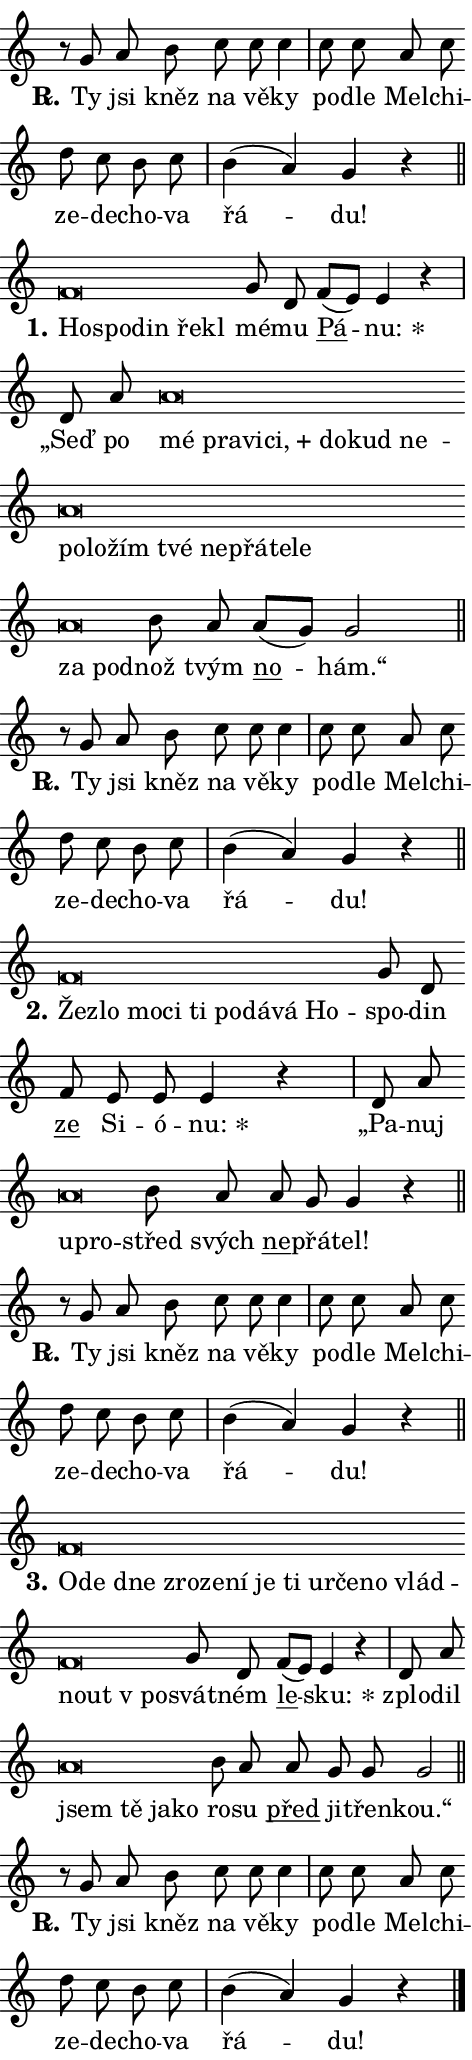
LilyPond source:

\version "2.24.0"
\header { tagline = "" }
\paper {
  indent = 0\cm
  top-margin = 0\cm
  right-margin = 0.13\cm % to fit lyric hyphens
  bottom-margin = 0\cm
  left-margin = 0\cm
  paper-width = 8\cm
  page-breaking = #ly:one-page-breaking
  system-system-spacing.basic-distance = #11
  score-system-spacing.basic-distance = #11
  ragged-last = ##f
}


%% Author: Thomas Morley
%% https://lists.gnu.org/archive/html/lilypond-user/2020-05/msg00002.html
#(define (line-position grob)
"Returns position of @var[grob} in current system:
   @code{'start}, if at first time-step
   @code{'end}, if at last time-step
   @code{'middle} otherwise
"
  (let* ((col (ly:item-get-column grob))
         (ln (ly:grob-object col 'left-neighbor))
         (rn (ly:grob-object col 'right-neighbor))
         (col-to-check-left (if (ly:grob? ln) ln col))
         (col-to-check-right (if (ly:grob? rn) rn col))
         (break-dir-left
           (and
             (ly:grob-property col-to-check-left 'non-musical #f)
             (ly:item-break-dir col-to-check-left)))
         (break-dir-right
           (and
             (ly:grob-property col-to-check-right 'non-musical #f)
             (ly:item-break-dir col-to-check-right))))
        (cond ((eqv? 1 break-dir-left) 'start)
              ((eqv? -1 break-dir-right) 'end)
              (else 'middle))))

#(define (tranparent-at-line-position vctor)
  (lambda (grob)
  "Relying on @code{line-position} select the relevant enry from @var{vctor}.
Used to determine transparency,"
    (case (line-position grob)
      ((end) (not (vector-ref vctor 0)))
      ((middle) (not (vector-ref vctor 1)))
      ((start) (not (vector-ref vctor 2))))))

noteHeadBreakVisibility =
#(define-music-function (break-visibility)(vector?)
"Makes @code{NoteHead}s transparent relying on @var{break-visibility}"
#{
  \override NoteHead.transparent =
    #(tranparent-at-line-position break-visibility)
#})

#(define delete-ledgers-for-transparent-note-heads
  (lambda (grob)
    "Reads whether a @code{NoteHead} is transparent.
If so this @code{NoteHead} is removed from @code{'note-heads} from
@var{grob}, which is supposed to be @code{LedgerLineSpanner}.
As a result ledgers are not printed for this @code{NoteHead}"
    (let* ((nhds-array (ly:grob-object grob 'note-heads))
           (nhds-list
             (if (ly:grob-array? nhds-array)
                 (ly:grob-array->list nhds-array)
                 '()))
           ;; Relies on the transparent-property being done before
           ;; Staff.LedgerLineSpanner.after-line-breaking is executed.
           ;; This is fragile ...
           (to-keep
             (remove
               (lambda (nhd)
                 (ly:grob-property nhd 'transparent #f))
               nhds-list)))
      ;; TODO find a better method to iterate over grob-arrays, similiar
      ;; to filter/remove etc for lists
      ;; For now rebuilt from scratch
      (set! (ly:grob-object grob 'note-heads)  '())
      (for-each
        (lambda (nhd)
          (ly:pointer-group-interface::add-grob grob 'note-heads nhd))
        to-keep))))

squashNotes = {
  \override NoteHead.X-extent = #'(-0.2 . 0.2)
  \override NoteHead.Y-extent = #'(-0.75 . 0)
  \override NoteHead.stencil =
    #(lambda (grob)
       (let ((pos (ly:grob-property grob 'staff-position)))
         (begin
           (if (< pos -7) (display "ERROR: Lower brevis then expected\n") (display ""))
           (if (<= pos -6) ly:text-interface::print ly:note-head::print))))
}
unSquashNotes = {
  \revert NoteHead.X-extent
  \revert NoteHead.Y-extent
  \revert NoteHead.stencil
}

hideNotes = \noteHeadBreakVisibility #begin-of-line-visible
unHideNotes = \noteHeadBreakVisibility #all-visible

% work-around for resetting accidentals
% https://lilypond.org/doc/v2.23/Documentation/notation/displaying-rhythms#unmetered-music
cadenzaMeasure = {
  \cadenzaOff
  \partial 1024 s1024
  \cadenzaOn
}

#(define-markup-command (accent layout props text) (markup?)
  "Underline accented syllable"
  (interpret-markup layout props
    #{\markup \override #'(offset . 4.3) \underline { #text }#}))

responsum = \markup \concat {
  "R" \hspace #-1.05 \path #0.1 #'((moveto 0 0.07) (lineto 0.9 0.8)) \hspace #0.05 "."
}

spaceSize = #0.6828661417322834 % exact space size for TeX Gyre Schola

\layout {
  \context {
    \Staff
    \remove "Time_signature_engraver"
    \override LedgerLineSpanner.after-line-breaking = #delete-ledgers-for-transparent-note-heads
  }
  \context {
    \Lyrics {
      \override LyricSpace.minimum-distance = \spaceSize
      \override LyricText.font-name = #"TeX Gyre Schola"
      \override LyricText.font-size = 1
      \override StanzaNumber.font-name = #"TeX Gyre Schola Bold"
      \override StanzaNumber.font-size = 1
    }
  }
  \context {
    \Score 
    \override NoteHead.text =
      #(lambda (grob) 
        (let ((pos (ly:grob-property grob 'staff-position)))
          #{\markup {
            \combine
              \halign #-0.55 \raise #(if (= pos -6) 0 0.5) \override #'(thickness . 2) \draw-line #'(3.2 . 0)
              \musicglyph "noteheads.sM1"
          }#}))
  }
}

% magnetic-lyrics.ily
%
%   written by
%     Jean Abou Samra <jean@abou-samra.fr>
%     Werner Lemberg <wl@gnu.org>
%
%   adapted by
%     Jiri Hon <jiri.hon@gmail.com>
%
% Version 2022-Apr-15

% https://www.mail-archive.com/lilypond-user@gnu.org/msg149350.html

#(define (Left_hyphen_pointer_engraver context)
   "Collect syllable-hyphen-syllable occurrences in lyrics and store
them in properties.  This engraver only looks to the left.  For
example, if the lyrics input is @code{foo -- bar}, it does the
following.

@itemize @bullet
@item
Set the @code{text} property of the @code{LyricHyphen} grob between
@q{foo} and @q{bar} to @code{foo}.

@item
Set the @code{left-hyphen} property of the @code{LyricText} grob with
text @q{foo} to the @code{LyricHyphen} grob between @q{foo} and
@q{bar}.
@end itemize

Use this auxiliary engraver in combination with the
@code{lyric-@/text::@/apply-@/magnetic-@/offset!} hook."
   (let ((hyphen #f)
         (text #f))
     (make-engraver
      (acknowledgers
       ((lyric-syllable-interface engraver grob source-engraver)
        (set! text grob)))
      (end-acknowledgers
       ((lyric-hyphen-interface engraver grob source-engraver)
        ;(when (not (grob::has-interface grob 'lyric-space-interface))
          (set! hyphen grob)));)
      ((stop-translation-timestep engraver)
       (when (and text hyphen)
         (ly:grob-set-object! text 'left-hyphen hyphen))
       (set! text #f)
       (set! hyphen #f)))))

#(define (lyric-text::apply-magnetic-offset! grob)
   "If the space between two syllables is less than the value in
property @code{LyricText@/.details@/.squash-threshold}, move the right
syllable to the left so that it gets concatenated with the left
syllable.

Use this function as a hook for
@code{LyricText@/.after-@/line-@/breaking} if the
@code{Left_@/hyphen_@/pointer_@/engraver} is active."
   (let ((hyphen (ly:grob-object grob 'left-hyphen #f)))
     (when hyphen
       (let ((left-text (ly:spanner-bound hyphen LEFT)))
         (when (grob::has-interface left-text 'lyric-syllable-interface)
           (let* ((common (ly:grob-common-refpoint grob left-text X))
                  (this-x-ext (ly:grob-extent grob common X))
                  (left-x-ext
                   (begin
                     ;; Trigger magnetism for left-text.
                     (ly:grob-property left-text 'after-line-breaking)
                     (ly:grob-extent left-text common X)))
                  ;; `delta` is the gap width between two syllables.
                  (delta (- (interval-start this-x-ext)
                            (interval-end left-x-ext)))
                  (details (ly:grob-property grob 'details))
                  (threshold (assoc-get 'squash-threshold details 0.2)))
             (when (< delta threshold)
               (let* (;; We have to manipulate the input text so that
                      ;; ligatures crossing syllable boundaries are not
                      ;; disabled.  For languages based on the Latin
                      ;; script this is essentially a beautification.
                      ;; However, for non-Western scripts it can be a
                      ;; necessity.
                      (lt (ly:grob-property left-text 'text))
                      (rt (ly:grob-property grob 'text))
                      (is-space (grob::has-interface hyphen 'lyric-space-interface))
                      (space (if is-space " " ""))
                      (extra-delta (if is-space spaceSize 0))
                      ;; Append new syllable.
                      (ltrt-space (if (and (string? lt) (string? rt))
                                (string-append lt space rt)
                                (make-concat-markup (list lt space rt))))
                      ;; Right-align `ltrt` to the right side.
                      (ltrt-space-markup (grob-interpret-markup
                               grob
                               (make-translate-markup
                                (cons (interval-length this-x-ext) 0)
                                (make-right-align-markup ltrt-space)))))
                 (begin
                   ;; Don't print `left-text`.
                   (ly:grob-set-property! left-text 'stencil #f)
                   ;; Set text and stencil (which holds all collected
                   ;; syllables so far) and shift it to the left.
                   (ly:grob-set-property! grob 'text ltrt-space)
                   (ly:grob-set-property! grob 'stencil ltrt-space-markup)
                   (ly:grob-translate-axis! grob (- (- delta extra-delta)) X))))))))))


#(define (lyric-hyphen::displace-bounds-first grob)
   ;; Make very sure this callback isn't triggered too early.
   (let ((left (ly:spanner-bound grob LEFT))
         (right (ly:spanner-bound grob RIGHT)))
     (ly:grob-property left 'after-line-breaking)
     (ly:grob-property right 'after-line-breaking)
     (ly:lyric-hyphen::print grob)))

squashThreshold = #0.4

\layout {
  \context {
    \Lyrics
    \consists #Left_hyphen_pointer_engraver
    \override LyricText.after-line-breaking =
      #lyric-text::apply-magnetic-offset!
    \override LyricHyphen.stencil = #lyric-hyphen::displace-bounds-first
    \override LyricText.details.squash-threshold = \squashThreshold
    \override LyricHyphen.minimum-distance = 0
    \override LyricHyphen.minimum-length = \squashThreshold
  }
}

squashText = \override LyricText.details.squash-threshold = 9999
unSquashText = \override LyricText.details.squash-threshold = \squashThreshold

leftText = \override LyricText.self-alignment-X = #LEFT
unLeftText = \revert LyricText.self-alignment-X

starOffset = #(lambda (grob) 
                (let ((x_offset (ly:self-alignment-interface::aligned-on-x-parent grob)))
                  (if (= x_offset 0) 0 (+ x_offset 1.2))))

star = #(define-music-function (syllable)(string?)
"Append star separator at the end of a syllable"
#{
  \once \override LyricText.X-offset = #starOffset
  \lyricmode { \markup {
    #syllable
    \override #'((font-name . "TeX Gyre Schola Bold")) \hspace #0.2 \lower #0.65 \larger "*"
  } }
#})

starAccent = #(define-music-function (syllable)(string?)
"Append star separator at the end of a syllable and make accent"
#{
  \once \override LyricText.X-offset = #starOffset
  \lyricmode { \markup {
    \accent #syllable
    \override #'((font-name . "TeX Gyre Schola Bold")) \hspace #0.2 \lower #0.65 \larger "*"
  } }
#})

breath = #(define-music-function (syllable)(string?)
"Append breathing indicator at the end of a syllable"
#{
  \lyricmode { \markup { #syllable "+" } }
#})

optionalBreath = #(define-music-function (syllable)(string?)
"Append optional breathing indicator at the end of a syllable"
#{
  \lyricmode { \markup { #syllable "(+)" } }
#})


\score {
    <<
        \new Voice = "melody" { \cadenzaOn \key c \major \relative { r8 g' a b c c c4 \cadenzaMeasure \bar "|" c8 c a c \bar "" d c b c \cadenzaMeasure \bar "|" b4( a) g r \cadenzaMeasure \bar "||" \break } }
        \new Lyrics \lyricsto "melody" { \lyricmode { \set stanza = \responsum
Ty jsi kněz na vě -- ky po -- dle Mel -- chi -- ze -- de -- cho -- va řá -- du! } }
    >>
    \layout {}
}

\score {
    <<
        \new Voice = "melody" { \cadenzaOn \key c \major \relative { \squashNotes f'\breve*1/16 \hideNotes \breve*1/16 \bar "" \breve*1/16 \bar "" \breve*1/16 \breve*1/16 \bar "" \unHideNotes \unSquashNotes g8 d \bar "" f[( e)] e4 r \cadenzaMeasure \bar "|" d8 a' \bar "" \squashNotes a\breve*1/16 \hideNotes \breve*1/16 \bar "" \breve*1/16 \bar "" \breve*1/16 \bar "" \breve*1/16 \bar "" \breve*1/16 \bar "" \breve*1/16 \bar "" \breve*1/16 \bar "" \breve*1/16 \bar "" \breve*1/16 \bar "" \breve*1/16 \bar "" \breve*1/16 \bar "" \breve*1/16 \bar "" \breve*1/16 \bar "" \breve*1/16 \bar "" \breve*1/16 \breve*1/16 \bar "" \unHideNotes \unSquashNotes b8 a \bar "" a[( g)] g2 \cadenzaMeasure \bar "||" \break } }
        \new Lyrics \lyricsto "melody" { \lyricmode { \set stanza = "1."
\leftText Ho -- \squashText spo -- din ře -- kl \unLeftText \unSquashText mé -- mu \markup \accent Pá -- \star nu: „Seď po \leftText mé \squashText pra -- vi -- \breath "ci," do -- kud ne -- po -- lo -- žím tvé ne -- přá -- te -- le za pod -- \unLeftText \unSquashText nož tvým \markup \accent no -- hám.“ } }
    >>
    \layout {}
}

\score {
    <<
        \new Voice = "melody" { \cadenzaOn \key c \major \relative { r8 g' a b c c c4 \cadenzaMeasure \bar "|" c8 c a c \bar "" d c b c \cadenzaMeasure \bar "|" b4( a) g r \cadenzaMeasure \bar "||" \break } }
        \new Lyrics \lyricsto "melody" { \lyricmode { \set stanza = \responsum
Ty jsi kněz na vě -- ky po -- dle Mel -- chi -- ze -- de -- cho -- va řá -- du! } }
    >>
    \layout {}
}

\score {
    <<
        \new Voice = "melody" { \cadenzaOn \key c \major \relative { \squashNotes f'\breve*1/16 \hideNotes \breve*1/16 \bar "" \breve*1/16 \bar "" \breve*1/16 \bar "" \breve*1/16 \bar "" \breve*1/16 \bar "" \breve*1/16 \bar "" \breve*1/16 \breve*1/16 \bar "" \unHideNotes \unSquashNotes g8 d \bar "" f e e e4 r \cadenzaMeasure \bar "|" d8 a' \bar "" \squashNotes a\breve*1/16 \hideNotes \breve*1/16 \bar "" \unHideNotes \unSquashNotes b8 a \bar "" a g g4 r \cadenzaMeasure \bar "||" \break } }
        \new Lyrics \lyricsto "melody" { \lyricmode { \set stanza = "2."
\leftText Žez -- \squashText lo mo -- ci ti po -- dá -- vá Ho -- \unLeftText \unSquashText spo -- din \markup \accent ze Si -- ó -- \star nu: „Pa -- nuj \leftText u -- \squashText pro -- \unLeftText \unSquashText střed svých \markup \accent ne -- přá -- tel! } }
    >>
    \layout {}
}

\score {
    <<
        \new Voice = "melody" { \cadenzaOn \key c \major \relative { r8 g' a b c c c4 \cadenzaMeasure \bar "|" c8 c a c \bar "" d c b c \cadenzaMeasure \bar "|" b4( a) g r \cadenzaMeasure \bar "||" \break } }
        \new Lyrics \lyricsto "melody" { \lyricmode { \set stanza = \responsum
Ty jsi kněz na vě -- ky po -- dle Mel -- chi -- ze -- de -- cho -- va řá -- du! } }
    >>
    \layout {}
}

\score {
    <<
        \new Voice = "melody" { \cadenzaOn \key c \major \relative { \squashNotes f'\breve*1/16 \hideNotes \breve*1/16 \bar "" \breve*1/16 \bar "" \breve*1/16 \bar "" \breve*1/16 \bar "" \breve*1/16 \bar "" \breve*1/16 \bar "" \breve*1/16 \bar "" \breve*1/16 \bar "" \breve*1/16 \bar "" \breve*1/16 \bar "" \breve*1/16 \bar "" \breve*1/16 \breve*1/16 \bar "" \unHideNotes \unSquashNotes g8 d \bar "" f[( e)] e4 r \cadenzaMeasure \bar "|" d8 a' \bar "" \squashNotes a\breve*1/16 \hideNotes \breve*1/16 \bar "" \breve*1/16 \breve*1/16 \bar "" \unHideNotes \unSquashNotes b8 a \bar "" a g g g2 \cadenzaMeasure \bar "||" \break } }
        \new Lyrics \lyricsto "melody" { \lyricmode { \set stanza = "3."
\leftText O -- \squashText de dne zro -- ze -- ní je ti ur -- če -- no vlád -- nout "v po" -- \unLeftText \unSquashText svát -- ném \markup \accent le -- \star sku: zplo -- dil \leftText jsem \squashText tě ja -- ko \unLeftText \unSquashText ro -- su \markup \accent před ji -- třen -- kou.“ } }
    >>
    \layout {}
}

\score {
    <<
        \new Voice = "melody" { \cadenzaOn \key c \major \relative { r8 g' a b c c c4 \cadenzaMeasure \bar "|" c8 c a c \bar "" d c b c \cadenzaMeasure \bar "|" b4( a) g r \cadenzaMeasure \bar "||" \break } \bar "|." }
        \new Lyrics \lyricsto "melody" { \lyricmode { \set stanza = \responsum
Ty jsi kněz na vě -- ky po -- dle Mel -- chi -- ze -- de -- cho -- va řá -- du! } }
    >>
    \layout {}
}
